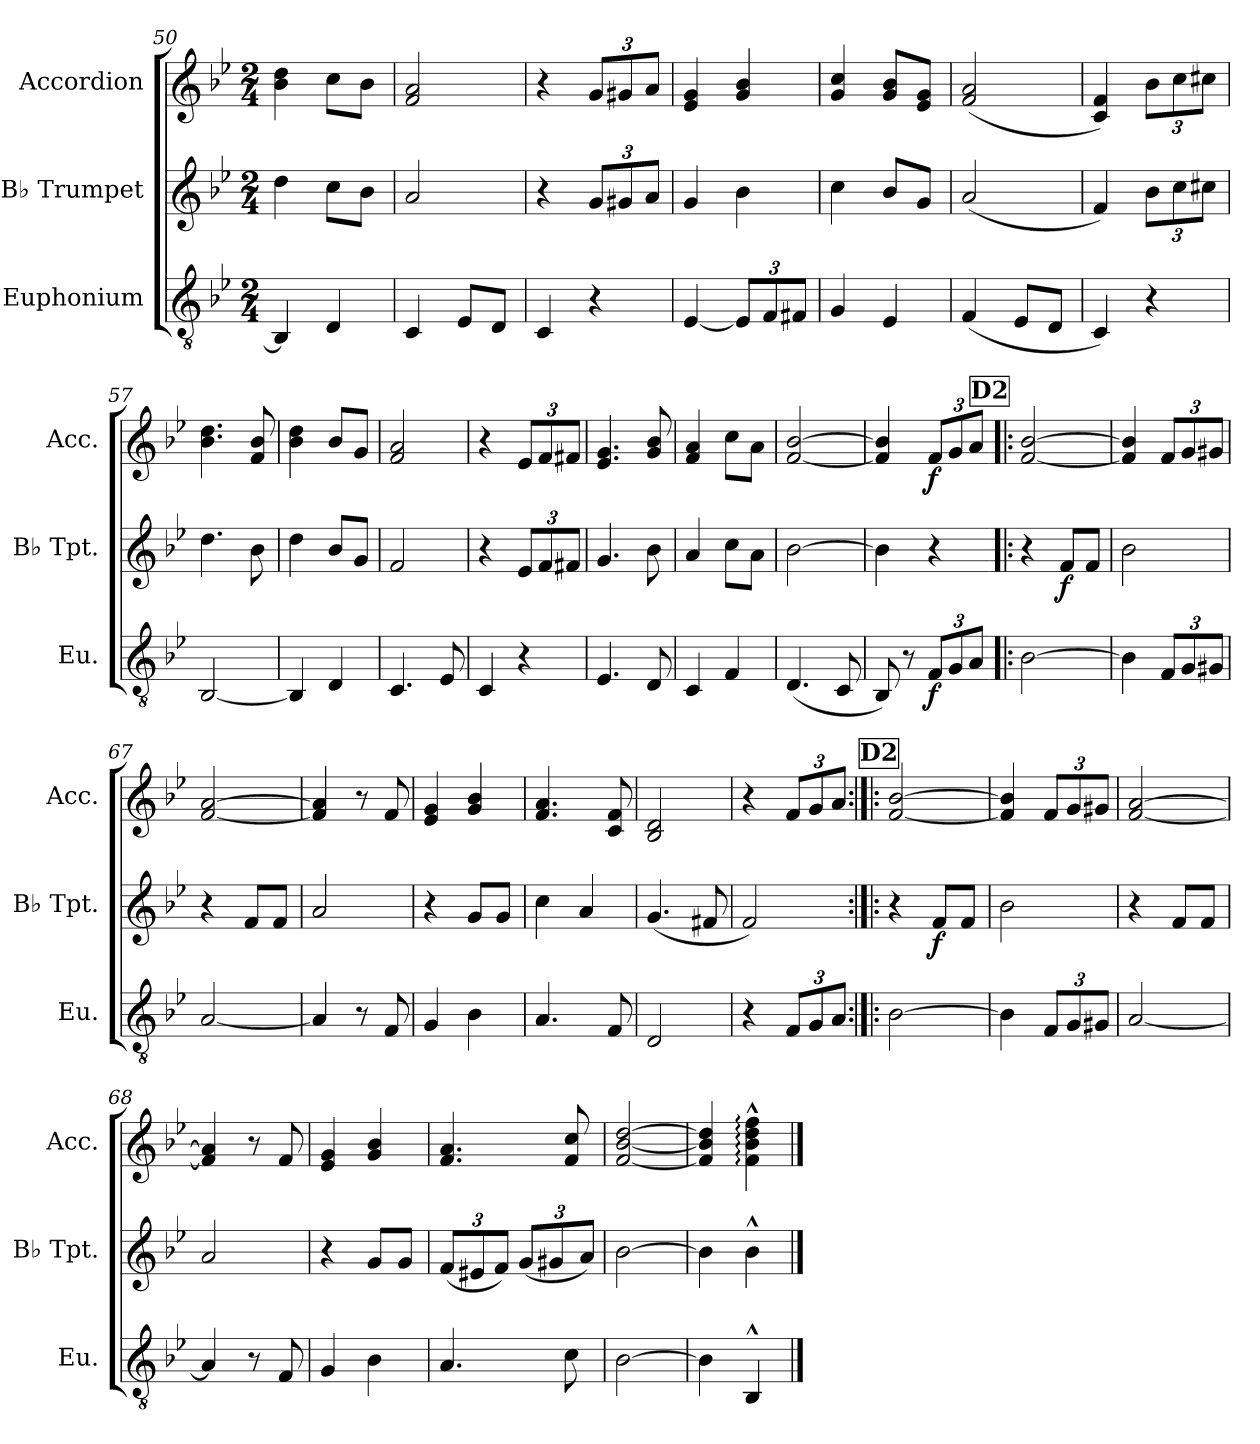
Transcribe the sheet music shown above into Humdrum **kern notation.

**kern	**dynam	**kern	**dynam	**kern	**dynam
*part3	*part3	*part2	*part2	*part1	*part1
*staff3	*staff3	*staff2	*staff2	*staff1	*staff1
*I"Euphonium	*	*I"B♭ Trumpet	*	*I"Accordion	*
*I'Eu.	*	*I'B♭ Tpt.	*	*I'Acc.	*
*clefGv2	*	*clefG2	*	*clefG2	*
*ITrd1c2	*	*ITrd1c2	*	*	*
*k[b-e-a-d-]	*	*k[b-e-a-d-]	*	*k[b-e-]	*
*M2/4	*	*M2/4	*	*M2/4	*
=50	=50	=50	=50	=50	=50
4AA-]	.	4cc	.	4b- 4dd	.
4C	.	8b-L	.	8ccL	.
.	.	8a-J	.	8b-J	.
=51	=51	=51	=51	=51	=51
4BB-	.	2g	.	2f 2a	.
8D-L	.	.	.	.	.
8CJ	.	.	.	.	.
=52	=52	=52	=52	=52	=52
4BB-	.	4r	.	4r	.
*	*	*Xbrackettup	*	*Xbrackettup	*
4r	.	12fL	.	12gL	.
.	.	12f#X	.	12g#X	.
.	.	12gJ	.	12aJ	.
=53	=53	=53	=53	=53	=53
[4D-	.	4f	.	4e- 4g	.
*Xbrackettup	*	*	*	*	*
12D-L]	.	4a-	.	4g 4b-	.
12E-	.	.	.	.	.
12EnJ	.	.	.	.	.
=54	=54	=54	=54	=54	=54
4F	.	4b-	.	4g 4cc	.
4D-	.	8a-L	.	8g 8b-L	.
.	.	8fJ	.	8e- 8gJ	.
=55	=55	=55	=55	=55	=55
(<4E-	.	(>2g	.	(<2f 2a	.
8D-L	.	.	.	.	.
8CJ	.	.	.	.	.
=56	=56	=56	=56	=56	=56
4BB-)	.	4e-)	.	4c 4f)	.
4r	.	12a-L	.	12b-L	.
.	.	12b-	.	12cc	.
.	.	12bnJ	.	12cc#XJ	.
=57	=57	=57	=57	=57	=57
[2AA-	.	4.cc	.	4.b- 4.dd	.
.	.	8a-	.	8f 8b-	.
=58	=58	=58	=58	=58	=58
4AA-]	.	4cc	.	4b- 4dd	.
4C	.	8a-L	.	8b-L	.
.	.	8fJ	.	8gJ	.
=59	=59	=59	=59	=59	=59
4.BB-	.	2e-	.	2f 2a	.
8D-	.	.	.	.	.
=60	=60	=60	=60	=60	=60
4BB-	.	4r	.	4r	.
4r	.	12d-L	.	12e-L	.
.	.	12e-	.	12f	.
.	.	12enJ	.	12f#XJ	.
=61	=61	=61	=61	=61	=61
4.D-	.	4.f	.	4.e- 4.g	.
8C	.	8a-	.	8g 8b-	.
=62	=62	=62	=62	=62	=62
4BB-	.	4g	.	4f 4a	.
4E-	.	8b-L	.	8ccL	.
.	.	8gJ	.	8aJ	.
=63	=63	=63	=63	=63	=63
(<4.C	.	[2a-	.	[2f [2b-	.
8BB-	.	.	.	.	.
=64	=64	=64	=64	=64	=64
8AA-)	.	4a-]	.	4f] 4b-]	.
8r	.	.	.	.	.
!	!LO:DY:b	!	!	!	!LO:DY:b
12E-L	f	4r	.	12fL	f
12F	.	.	.	12g	.
12GJ	.	.	.	12aJ	.
!!LO:REH:place=s1:a:B:fs=14:t=D2
=65!|:	=65!|:	=65!|:	=65!|:	=65!|:	=65!|:
[2A-	.	4r	.	[2f [2b-	.
!	!	!	!LO:DY:b	!	!
.	.	8e-L	f	.	.
.	.	8e-J	.	.	.
=66	=66	=66	=66	=66	=66
4A-]	.	2a-	.	4f] 4b-]	.
12E-L	.	.	.	12fL	.
12F	.	.	.	12g	.
12F#XJ	.	.	.	12g#XJ	.
=67	=67	=67	=67	=67	=67
[2G	.	4r	.	[2f [2a	.
.	.	8e-L	.	.	.
.	.	8e-J	.	.	.
=68	=68	=68	=68	=68	=68
4G]	.	2g	.	4f] 4a]	.
8r	.	.	.	8r	.
8E-	.	.	.	8f	.
=69	=69	=69	=69	=69	=69
4F	.	4r	.	4e- 4g	.
4A-	.	8fL	.	4g 4b-	.
.	.	8fJ	.	.	.
=70	=70	=70	=70	=70	=70
4.G	.	4b-	.	4.f 4.a	.
.	.	4g	.	.	.
8E-	.	.	.	8c 8f	.
=71	=71	=71	=71	=71	=71
2C	.	(<4.f	.	2B- 2d	.
.	.	8en	.	.	.
=72	=72	=72	=72	=72	=72
4r	.	2e-)	.	4r	.
12E-L	.	.	.	12fL	.
12F	.	.	.	12g	.
12GJ	.	.	.	12aJ	.
!!LO:REH:place=s1:a:B:fs=14:t=D2
=65:|!|:	=65:|!|:	=65:|!|:	=65:|!|:	=65:|!|:	=65:|!|:
[2A-	.	4r	.	[2f [2b-	.
!	!	!	!LO:DY:b	!	!
.	.	8e-L	f	.	.
.	.	8e-J	.	.	.
=66	=66	=66	=66	=66	=66
4A-]	.	2a-	.	4f] 4b-]	.
12E-L	.	.	.	12fL	.
12F	.	.	.	12g	.
12F#XJ	.	.	.	12g#XJ	.
=67	=67	=67	=67	=67	=67
[2G	.	4r	.	[2f [2a	.
.	.	8e-L	.	.	.
.	.	8e-J	.	.	.
=68	=68	=68	=68	=68	=68
4G]	.	2g	.	4f] 4a]	.
8r	.	.	.	8r	.
8E-	.	.	.	8f	.
=69	=69	=69	=69	=69	=69
4F	.	4r	.	4e- 4g	.
4A-	.	8fL	.	4g 4b-	.
.	.	8fJ	.	.	.
=73	=73	=73	=73	=73	=73
4.G	.	(<12e-L	.	4.f 4.a	.
.	.	12d#X	.	.	.
.	.	12e-J)	.	.	.
.	.	(<12fL	.	.	.
.	.	12f#X	.	.	.
8B-	.	.	.	8f 8cc	.
.	.	12gJ)	.	.	.
=74	=74	=74	=74	=74	=74
[2A-	.	[2a-	.	[2f [2b- [2dd	.
=75	=75	=75	=75	=75	=75
4A-]	.	4a-]	.	4f] 4b-] 4dd]	.
4AA-^^	.	4a-^^	.	4f:^^ 4b-:^^ 4dd:^^ 4ff:^^	.
==	==	==	==	==	==
*-	*-	*-	*-	*-	*-
